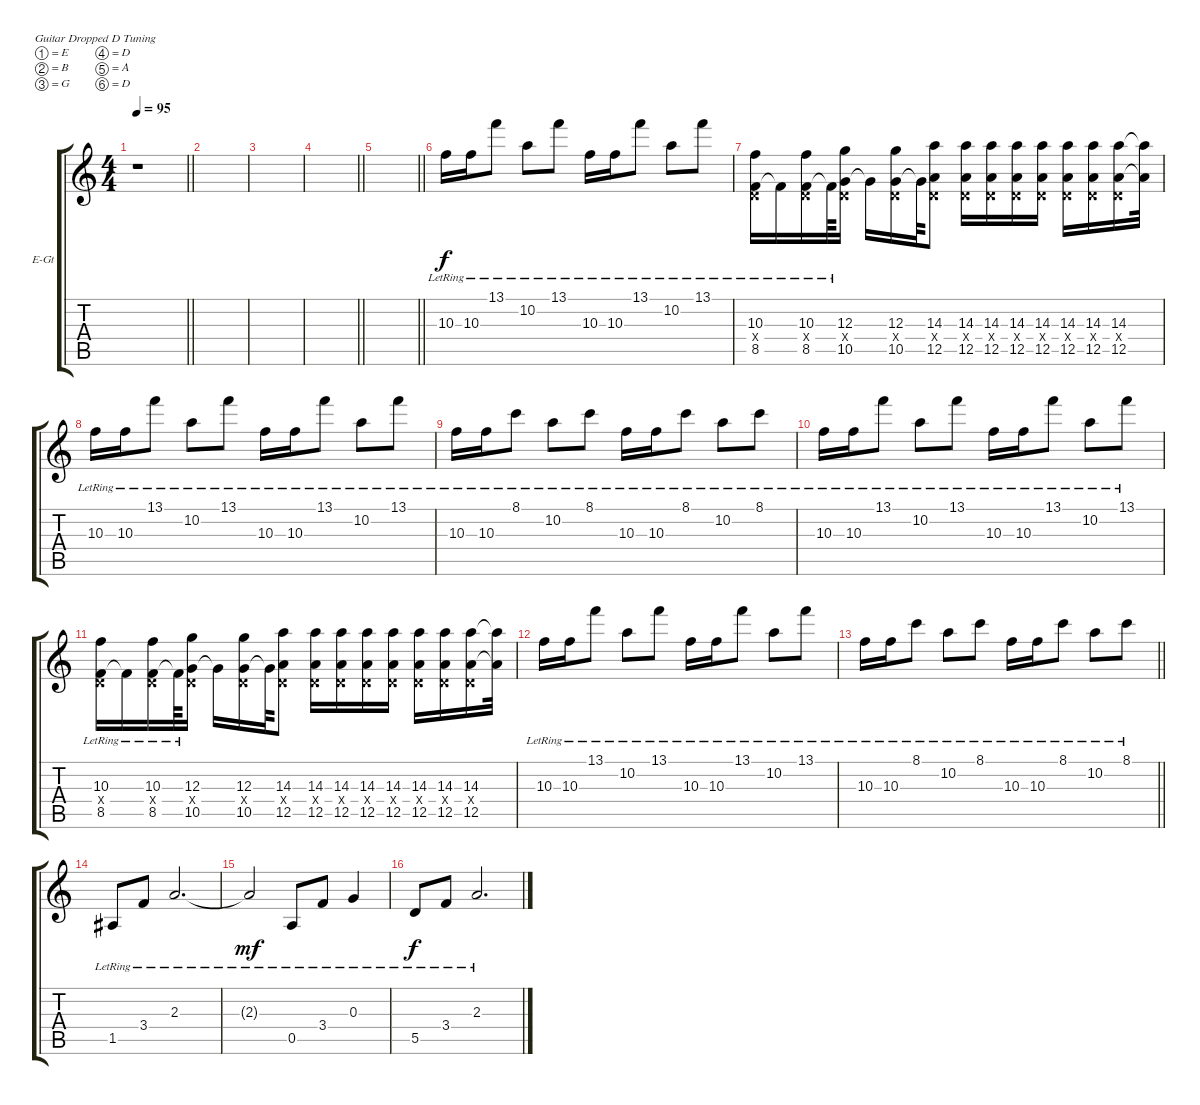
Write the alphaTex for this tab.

\bracketExtendMode groupsimilarinstruments
\firstSystemTrackNameOrientation horizontal
\otherSystemsTrackNameOrientation horizontal
\track ("Pat ( Clean )" "E-Gt") {instrument electricguitarclean}
\staff {score tabs}
\tuning (E4 B3 G3 D3 A2 D2)
\ts (4 4)
\tempo 95
\clef g2
\scale
0.333333
\barLineRight lightlight
\ks c
r.1{dy f} |
\scale
0.333333 |
\scale
0.333333 |
\scale
0.333333
\barLineRight lightlight
|
\scale
0.333333
\barLineRight lightlight
|
\scale
0.333333 10.3{lr}.16 10.3{lr}.16 13.1{lr}.8 10.2{lr}.8 13.1{lr}.8 10.3{lr}.16 10.3{lr}.16 13.1{lr}.8 10.2{lr}.8 13.1{lr}.8 |
\scale
0.333333 (8.5{lr} 10.3 0.4{x}).16 8.5{lr t}.16 (8.5{lr} 10.3 0.4{x}).16 8.5{lr t}.64 (10.5 12.3 0.4{x}).16 10.5{t}.16 (10.5 12.3 0.4{x}).16 10.5{t}.64 (12.5 14.3 0.4{x}).8 (12.5 14.3 0.4{x}).16 (12.5 14.3 0.4{x}).16 (12.5 14.3 0.4{x}).16 (12.5 14.3 0.4{x}).16 (12.5 14.3 0.4{x}).16 (12.5 14.3 0.4{x}).16 (12.5 14.3 0.4{x}).16 (12.5{t} 14.3{t}).32 |
\scale
0.333333 10.3{lr}.16 10.3{lr}.16 13.1{lr}.8 10.2{lr}.8 13.1{lr}.8 10.3{lr}.16 10.3{lr}.16 13.1{lr}.8 10.2{lr}.8 13.1{lr}.8 |
\scale
0.333333 10.3{lr}.16 10.3{lr}.16 8.1{lr}.8 10.2{lr}.8 8.1{lr}.8 10.3{lr}.16 10.3{lr}.16 8.1{lr}.8 10.2{lr}.8 8.1{lr}.8 |
\scale
0.333333 10.3{lr}.16 10.3{lr}.16 13.1{lr}.8 10.2{lr}.8 13.1{lr}.8 10.3{lr}.16 10.3{lr}.16 13.1{lr}.8 10.2{lr}.8 13.1{lr}.8 |
\scale
0.333333 (8.5{lr} 10.3 0.4{x}).16 8.5{lr t}.16 (8.5{lr} 10.3 0.4{x}).16 8.5{lr t}.64 (10.5 12.3 0.4{x}).16 10.5{t}.16 (10.5 12.3 0.4{x}).16 10.5{t}.64 (12.5 14.3 0.4{x}).8 (12.5 14.3 0.4{x}).16 (12.5 14.3 0.4{x}).16 (12.5 14.3 0.4{x}).16 (12.5 14.3 0.4{x}).16 (12.5 14.3 0.4{x}).16 (12.5 14.3 0.4{x}).16 (12.5 14.3 0.4{x}).16 (12.5{t} 14.3{t}).32 |
\scale
0.333333 10.3{lr}.16 10.3{lr}.16 13.1{lr}.8 10.2{lr}.8 13.1{lr}.8 10.3{lr}.16 10.3{lr}.16 13.1{lr}.8 10.2{lr}.8 13.1{lr}.8 |
\scale
0.333333
\barLineRight lightlight
10.3{lr}.16 10.3{lr}.16 8.1{lr}.8 10.2{lr}.8 8.1{lr}.8 10.3{lr}.16 10.3{lr}.16 8.1{lr}.8 10.2{lr}.8 8.1{lr}.8 |
\scale
0.333333 1.5{lr}.8 3.4{lr}.8 2.3{lr}.2{d} |
\scale
0.333333 2.3{lr t}.2{dy mf} 0.5{lr}.8 3.4{lr}.8 0.3{lr}.4 |
\scale
0.333333 5.5{lr}.8{dy f} 3.4{lr}.8 2.3{lr}.2{d}
